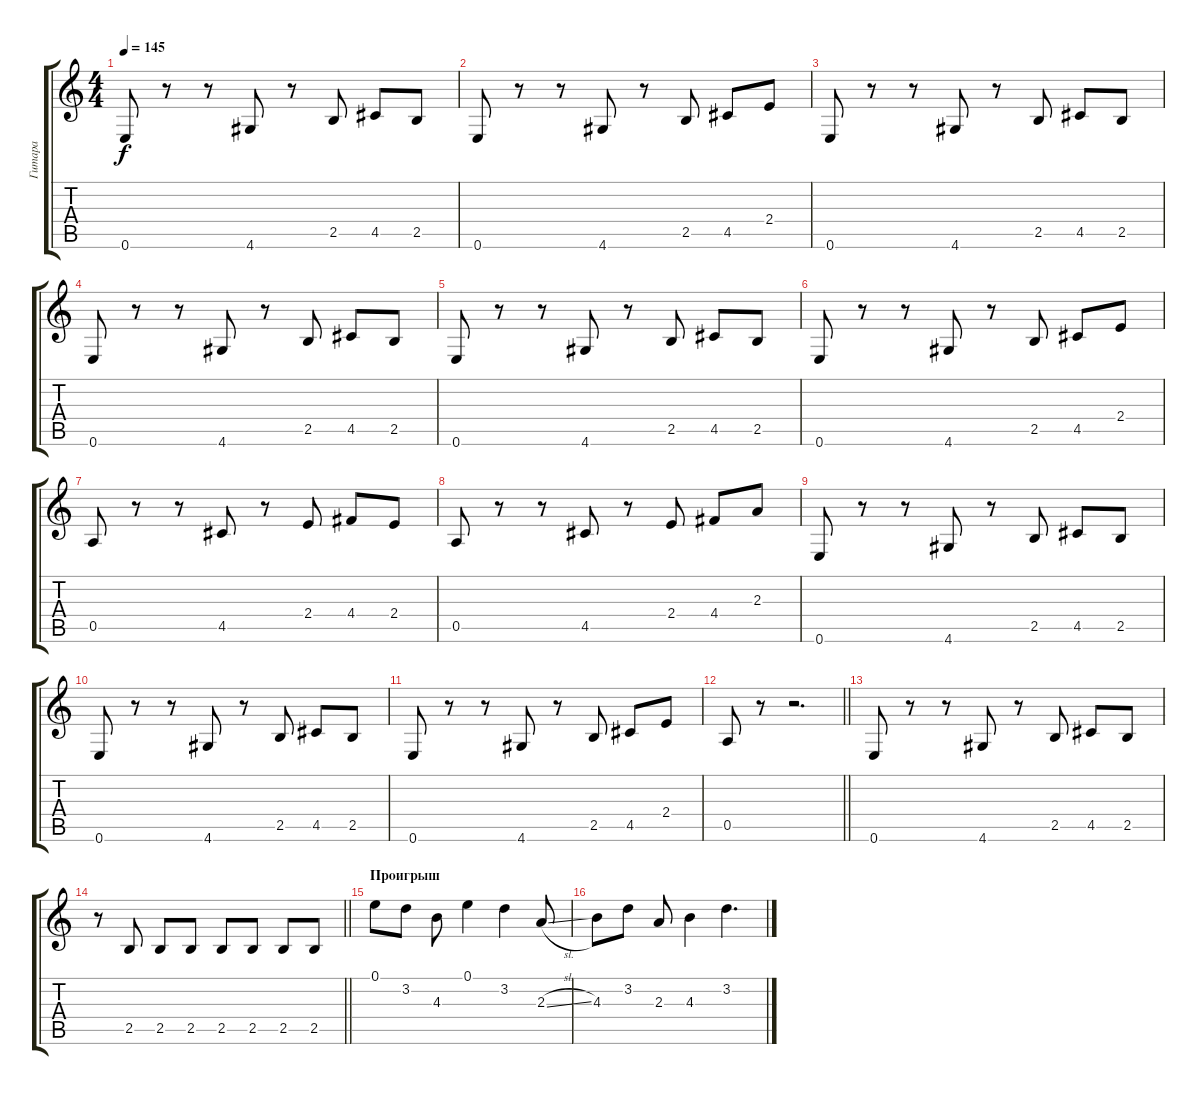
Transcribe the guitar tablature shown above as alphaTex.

\track ("Гитара" "Гитара") {instrument acousticguitarsteel}
\staff {score tabs}
\tuning (E4 B3 G3 D3 A2 E2) {hide}
\ts (4 4)
\tempo 145
\clef g2
\ks c
0.6.8{dy f} r.8 r.8 4.6.8 r.8 2.5.8 4.5.8 2.5.8 |
0.6.8 r.8 r.8 4.6.8 r.8 2.5.8 4.5.8 2.4.8 |
0.6.8 r.8 r.8 4.6.8 r.8 2.5.8 4.5.8 2.5.8 |
0.6.8 r.8 r.8 4.6.8 r.8 2.5.8 4.5.8 2.5.8 |
0.6.8 r.8 r.8 4.6.8 r.8 2.5.8 4.5.8 2.5.8 |
0.6.8 r.8 r.8 4.6.8 r.8 2.5.8 4.5.8 2.4.8 |
0.5.8 r.8 r.8 4.5.8 r.8 2.4.8 4.4.8 2.4.8 |
0.5.8 r.8 r.8 4.5.8 r.8 2.4.8 4.4.8 2.3.8 |
0.6.8 r.8 r.8 4.6.8 r.8 2.5.8 4.5.8 2.5.8 |
0.6.8 r.8 r.8 4.6.8 r.8 2.5.8 4.5.8 2.5.8 |
0.6.8 r.8 r.8 4.6.8 r.8 2.5.8 4.5.8 2.4.8 |
\barLineRight lightlight
0.5.8 r.8 r.2{d} |
\section ("" "")
0.6.8 r.8 r.8 4.6.8 r.8 2.5.8 4.5.8 2.5.8 |
\barLineRight lightlight
r.8 2.5.8 2.5.8 2.5.8 2.5.8 2.5.8 2.5.8 2.5.8 |
\section ("" "Проигрыш")
0.1.8{volume 8 instrument acousticguitarsteel} 3.2.8 4.3.8 0.1.4 3.2.4 2.3{sl}.8 |
4.3.8 3.2.8 2.3.8 4.3.4 3.2.4{d}
